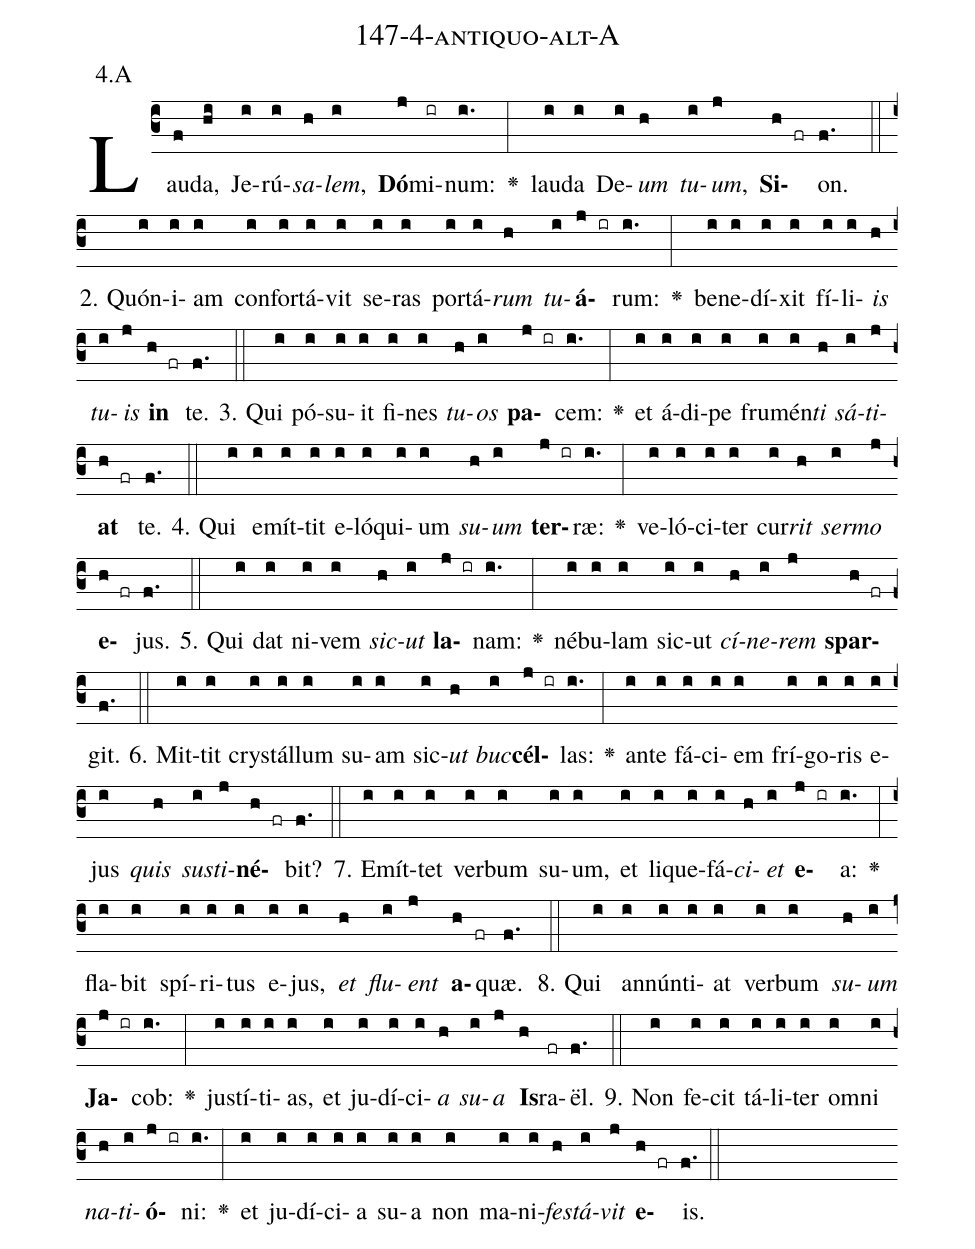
name: 147-4-antiquo-alt-A;
annotation: 4.A;
%%
(c3)Lau(f)da,(hi) Je(i)rú(i)<i>sa</i>(h)<i>lem</i>,(i) <b>Dó</b>(j)mi(ir)num:(i.) <v>\greheightstar</v>(:) lau(i)da(i) De(i)<i>um</i>(h) <i>tu</i>(i)<i>um</i>,(j) <b>Si</b>(h fr)on.(f.) (::)
2. Quón(i)i(i)am(i) con(i)for(i)tá(i)vit(i) se(i)ras(i) por(i)tá(i)<i>rum</i>(h) <i>tu</i>(i)<b>á</b>(j ir)rum:(i.) <v>\greheightstar</v>(:) be(i)ne(i)dí(i)xit(i) fí(i)li(i)<i>is</i>(h) <i>tu</i>(i)<i>is</i>(j) <b>in</b>(h fr) te.(f.) (::)
3. Qui(i) pó(i)su(i)it(i) fi(i)nes(i) <i>tu</i>(h)<i>os</i>(i) <b>pa</b>(j ir)cem:(i.) <v>\greheightstar</v>(:) et(i) á(i)di(i)pe(i) fru(i)mén(i)<i>ti</i>(h) <i>sá</i>(i)<i>ti</i>(j)<b>at</b>(h fr) te.(f.) (::)
4. Qui(i) e(i)mít(i)tit(i) e(i)ló(i)qui(i)um(i) <i>su</i>(h)<i>um</i>(i) <b>ter</b>(j ir)ræ:(i.) <v>\greheightstar</v>(:) ve(i)ló(i)ci(i)ter(i) cur(i)<i>rit</i>(h) <i>ser</i>(i)<i>mo</i>(j) <b>e</b>(h fr)jus.(f.) (::)
5. Qui(i) dat(i) ni(i)vem(i) <i>sic</i>(h)<i>ut</i>(i) <b>la</b>(j ir)nam:(i.) <v>\greheightstar</v>(:) né(i)bu(i)lam(i) sic(i)ut(i) <i>cí</i>(h)<i>ne</i>(i)<i>rem</i>(j) <b>spar</b>(h fr)git.(f.) (::)
6. Mit(i)tit(i) crys(i)tál(i)lum(i) su(i)am(i) sic(i)<i>ut</i>(h) <i>buc</i>(i)<b>cél</b>(j ir)las:(i.) <v>\greheightstar</v>(:) an(i)te(i) fá(i)ci(i)em(i) frí(i)go(i)ris(i) e(i)jus(i) <i>quis</i>(h) <i>sus</i>(i)<i>ti</i>(j)<b>né</b>(h fr)bit?(f.) (::)
7. E(i)mít(i)tet(i) ver(i)bum(i) su(i)um,(i) et(i) li(i)que(i)fá(i)<i>ci</i>(h)<i>et</i>(i) <b>e</b>(j ir)a:(i.) <v>\greheightstar</v>(:) fla(i)bit(i) spí(i)ri(i)tus(i) e(i)jus,(i) <i>et</i>(h) <i>flu</i>(i)<i>ent</i>(j) <b>a</b>(h fr)quæ.(f.) (::)
8. Qui(i) an(i)nún(i)ti(i)at(i) ver(i)bum(i) <i>su</i>(h)<i>um</i>(i) <b>Ja</b>(j ir)cob:(i.) <v>\greheightstar</v>(:) jus(i)tí(i)ti(i)as,(i) et(i) ju(i)dí(i)ci(i)<i>a</i>(h) <i>su</i>(i)<i>a</i>(j) <b>Is</b>(h)ra(fr)ël.(f.) (::)
9. Non(i) fe(i)cit(i) tá(i)li(i)ter(i) om(i)ni(i) <i>na</i>(h)<i>ti</i>(i)<b>ó</b>(j ir)ni:(i.) <v>\greheightstar</v>(:) et(i) ju(i)dí(i)ci(i)a(i) su(i)a(i) non(i) ma(i)ni(i)<i>fes</i>(h)<i>tá</i>(i)<i>vit</i>(j) <b>e</b>(h fr)is.(f.) (::)
